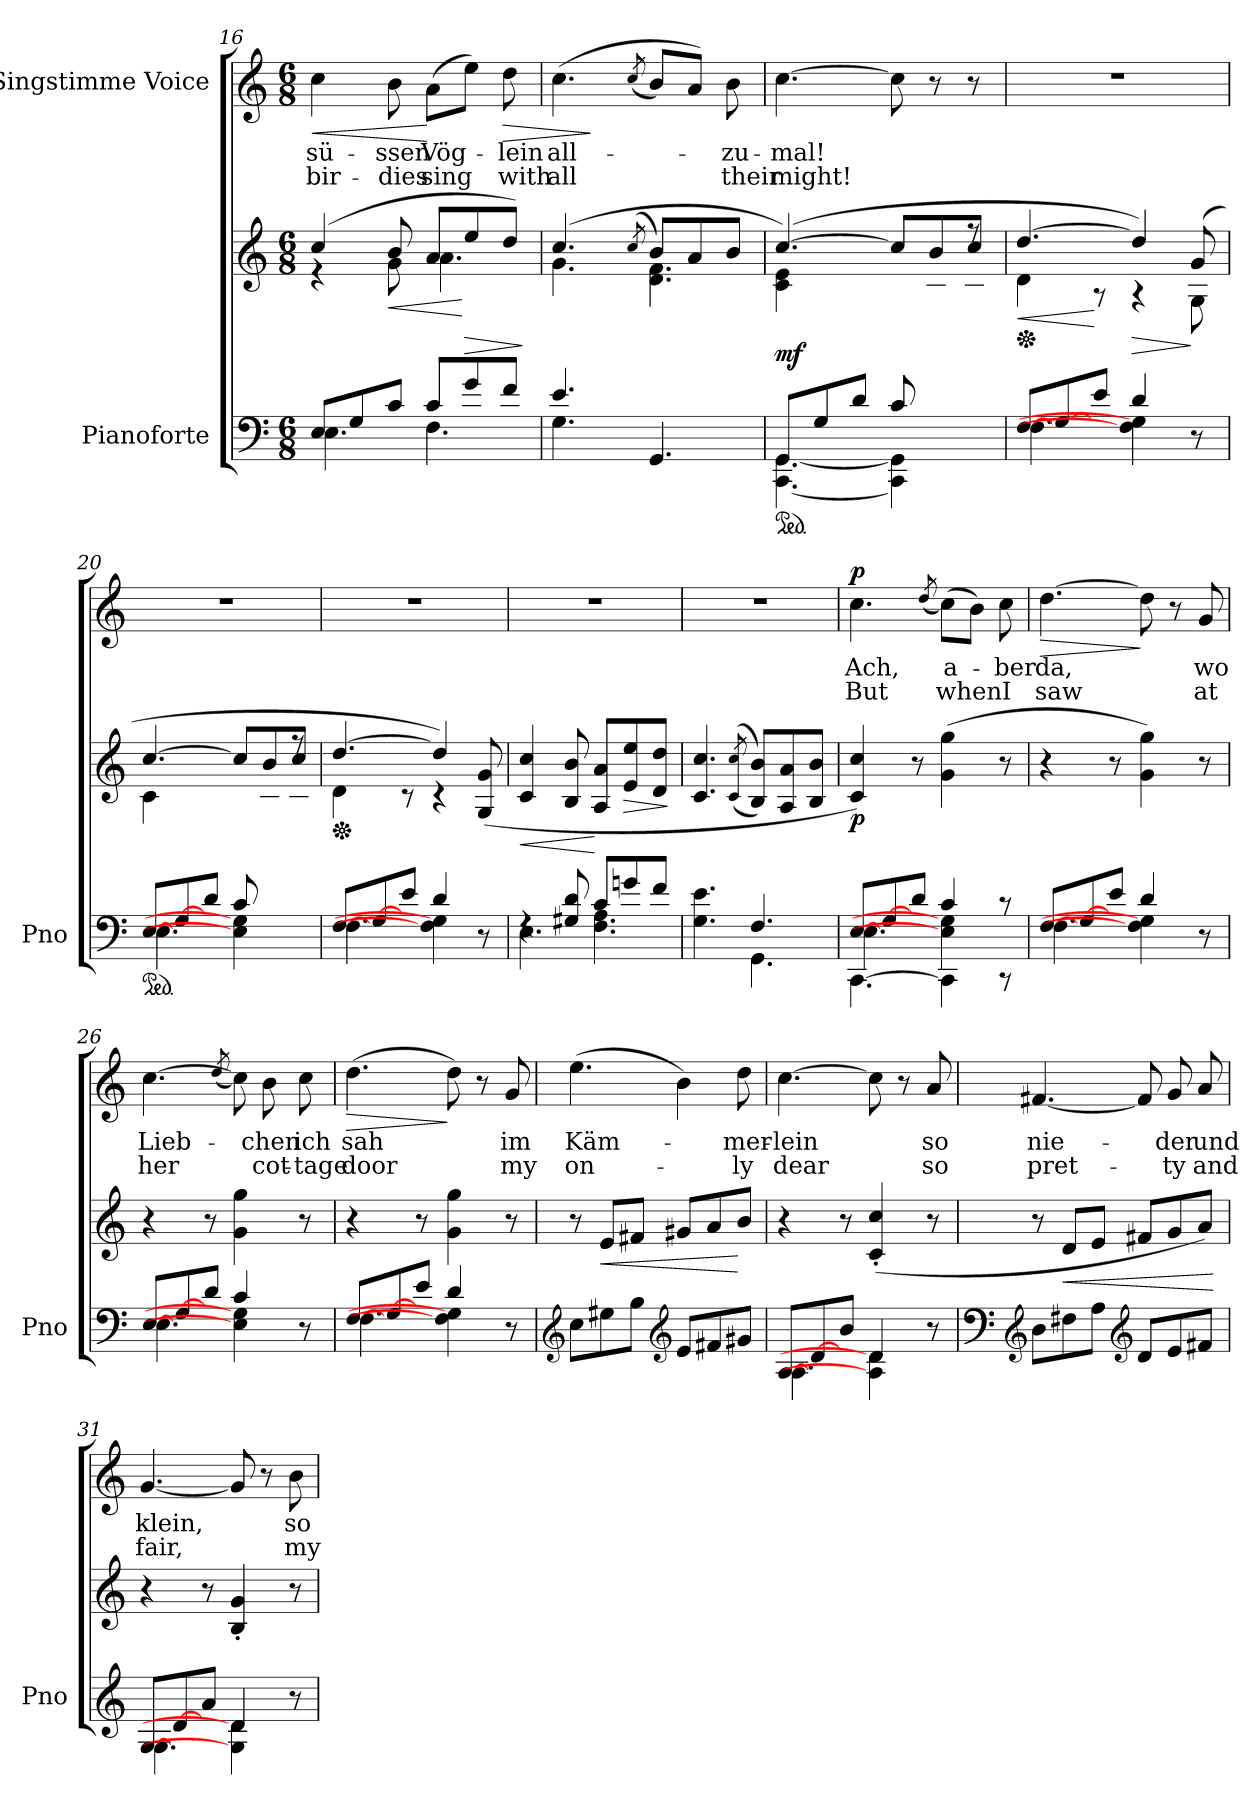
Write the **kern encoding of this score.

**kern	**kern	**dynam	**kern	**text	**text	**dynam
*part2	*part2	*part2	*part1	*part1	*part1	*part1
*staff3	*staff2	*staff2/3	*staff1	*staff1	*staff1	*staff1
*I"Pianoforte	*	*	*I"Singstimme Voice	*	*	*
*I'Pno	*	*	*	*	*	*
!!LO:LB:g=z
*clefF4	*clefG2	*	*clefG2	*	*	*
*k[]	*k[]	*	*k[]	*	*	*
*M6/8	*M6/8	*	*M6/8	*	*	*
=16	=16	=16	=16	=16	=16	=16
!LO:N:head=solid	!	!	!	!LO:LY:b	!LO:LY:b	!LO:HP:b
*^	*^	*	*	*	*	*
8E/L	4.E\	(>4cc/	4r	.	4cc\	sü-	bir-	<
8G/	.	.	.	.	.	.	.	.
!	!	!	!	!LO:HP:b	!	!LO:LY:b	!LO:LY:b	!
8c/J	.	8b/	8g\	<	8b\	-ssen	-dies	.
!	!	!LO:N:head=solid	!	!	!	!LO:LY:b	!LO:LY:b	!
8c/L	4.F\	8a/L	4.a\	.	(>8a\L	Vög-	sing	[
!	!	!	!	!LO:HP:n=1:b	!	!	!	!
8g/	.	8ee/	.	[ >	8ee\J)	.	.	.
!	!	!	!	!	!	!LO:LY:b	!LO:LY:b	!LO:HP:b
8f/J	.	8dd/J)	.	.	8dd\	-lein	with	>
*v	*v	*	*	*	*	*	*	*
*	*v	*v	*	*	*	*	*
.	.	]	.	.	.	.
=17	=17	=17	=17	=17	=17	=17
*^	*^	*	*	*	*	*
!	!	!	!	!	!	!LO:LY:b	!LO:LY:b	!
*	*	*	*	*	*^	*	*	*
4.e/	4.G\	(>4.cc/	4.g\	.	(>4.cc\	8reyy	all-	all	.
.	.	.	.	.	.	2ryy	.	.	]
.	.	(<8qcc/	.	.	(<8qcc/	.	.	.	.
4.GG/	4.ryy	8b/L)	4.d\ 4.f\	.	8b/L)	.	.	.	.
.	.	8a/	.	.	8a/J)	.	.	.	.
!	!	!	!	!	!	!	!LO:LY:b	!LO:LY:b	!
.	.	8b/J	.	.	8b\	8ryy	-zu-	their	.
*	*	*v	*v	*	*	*	*	*	*
*	*	*	*	*v	*v	*	*	*
=18	=18	=18	=18	=18	=18	=18	=18
*ped	*	*	*	*	*	*	*
*	*	*	*	*^	*	*	*
!LO:N:head=solid	!	!	!LO:DY:b	!	!	!LO:LY:b	!LO:LY:b	!
*	*	*^	*	*	*	*	*	*
*	*	*	*^	*	*v	*v	*	*	*
8GG/L	[4.CC\ [4.GG\	(>[4.cc/)	4c\ 4e\	2ryy	mf	[4.cc\	-mal!	might!	.
8G/	.	.	.	.	.	.	.	.	.
8d/J	.	.	8reyy	.	.	.	.	.	.
8c/L	4CC\] 4GG\]	8cc/L]	4reyy	.	.	8cc\]	.	.	.
4ryy	.	8b/	.	8B\	.	8r	.	.	.
.	8ryy	8cc/J	8rff	8c\J	.	8r	.	.	.
=19	=19	=19	=19	=19	=19	=19	=19	=19	=19
!LO:N:head=solid	!	!	!	!	!	!	!	!	!
*	*	*v	*v	*v	*	*	*	*	*
*	*	*Xped	*	*	*	*	*
*	*	*^	*	*	*	*	*
*	*	*	*^	*	*	*	*	*
!	!	!	!	!	!LO:HP:b	!	!	!	!
*	*	*	*v	*v	*	*	*	*	*
[8F/L	4.F\	[4.dd/	4d\	<	2.r	.	.	.
[8G/	.	.	.	.	.	.	.	.
8e/J	.	.	8r	[	.	.	.	.
!	!	!	!	!LO:HP:b	!	!	!	!
4d/	4F\] 4G\]	4dd/])	4r	>	.	.	.	.
8r	8ryy	(>8g/	8G\	]	.	.	.	.
*	*	*v	*v	*	*	*	*	*
=20	=20	=20	=20	=20	=20	=20	=20
*ped	*	*	*	*	*	*	*
*	*	*^	*	*	*	*	*
!LO:N:head=solid	!	!	!	!	!	!	!	!
*	*	*	*^	*	*	*	*	*
[8E/L	4.E\	[4.cc/	4c\	2ryy	.	2.r	.	.	.
[8G/	.	.	.	.	.	.	.	.	.
8d/J	.	.	8reyy	.	.	.	.	.	.
8c/L	4E\] 4G\]	8cc/L]	4reyy	.	.	.	.	.	.
4ryy	.	8b/	.	8B\	.	.	.	.	.
.	8ryy	8cc/J	8rff	8c\J	.	.	.	.	.
!!LO:PB:g=z
=21	=21	=21	=21	=21	=21	=21	=21	=21	=21
!LO:N:head=solid	!	!	!	!	!	!	!	!	!
*	*	*v	*v	*v	*	*	*	*	*
*	*	*Xped	*	*	*	*	*
*	*	*^	*	*	*	*	*
[8F/L	4.F\	[4.dd/	4d\	.	2.r	.	.	.
[8G/	.	.	.	.	.	.	.	.
8e/J	.	.	8r	.	.	.	.	.
4d/	4F\] 4G\]	4dd/])	4r	.	.	.	.	.
8r	8ryy	(>8G/ 8g/	8ryy	.	.	.	.	.
=22	=22	=22	=22	=22	=22	=22	=22	=22
!	!	!	!	!LO:HP:b	!	!	!	!
*	*	*v	*v	*	*	*	*	*
4rF	4.E\	4c/ 4cc/	<	2.r	.	.	.
8G#X/ 8d/	.	8B/ 8b/	.	.	.	.	.
8c/L	4.F\ 4.A\	8A/ 8a/L	[	.	.	.	.
!	!	!	!LO:HP:b	!	!	!	!
8gn/	.	8e/ 8ee/	>	.	.	.	.
8f/J	.	8d/ 8dd/J	.	.	.	.	.
*v	*v	*	*	*	*	*	*
.	.	]	.	.	.	.
=23	=23	=23	=23	=23	=23	=23
*^	*	*	*	*	*	*
4.G\ 4.e\	4.ryy	4.c/ 4.cc/	.	2.r	.	.	.
.	.	(<(<8qc/ 8qcc/	.	.	.	.	.
4.F/	4.GG\	8B/ 8b/L))	.	.	.	.	.
.	.	8A/ 8a/	.	.	.	.	.
.	.	8B/ 8b/J	.	.	.	.	.
*v	*v	*	*	*	*	*	*
=24	=24	=24	=24	=24	=24	=24
!LO:N:head=solid	!	!LO:DY:b	!	!LO:LY:b	!LO:LY:b	!LO:DY:a
*^	*	*	*	*	*	*
*	*^	*	*	*	*	*	*
(>[8E/L	4.E\	[4.CC\	4c/ 4cc/)	p	4.cc\	Ach,	But	p
[8G/	.	.	.	.	.	.	.	.
8d/J	.	.	8r	.	.	.	.	.
.	.	.	.	.	(<8qdd/	.	.	.
!	!	!	!	!	!	!LO:LY:b	!LO:LY:b	!
4c/	4E\] 4G\]	4CC\]	(4g\ 4gg\	.	(>8cc\L)	a-	when	.
.	.	.	.	.	8b\J)	.	.	.
!	!	!	!	!	!	!LO:LY:b	!LO:LY:b	!
8r	8ryy	8r	8r	.	8cc\	-ber	I	.
=25	=25	=25	=25	=25	=25	=25	=25	=25
!LO:N:head=solid	!	!	!	!	!	!LO:LY:b	!LO:LY:b	!LO:HP:b
*	*v	*v	*	*	*	*	*	*
(>[8F/L	4.F\	4r	.	[4.dd\	da,	saw	>
[8G/	.	.	.	.	.	.	.
8e/J	.	8r	.	.	.	.	.
4d/	4F\] 4G\]	4g\ 4gg\)	.	8dd\]	.	.	]
.	.	.	.	8r	.	.	.
!	!	!	!	!	!LO:LY:b	!LO:LY:b	!
8r	8ryy	8r	.	8g/	wo	at	.
=26	=26	=26	=26	=26	=26	=26	=26
!LO:N:head=solid	!	!	!	!	!LO:LY:b	!LO:LY:b	!
(>[8E/L	4.E\	4r	.	[4.cc\	Lieb-	her	.
[8G/	.	.	.	.	.	.	.
8d/J	.	8r	.	.	.	.	.
.	.	.	.	(<8qdd/	.	.	.
4c/	4E\] 4G\]	4g\ 4gg\)	.	8cc\])	.	.	.
!	!	!	!	!	!LO:LY:b	!LO:LY:b	!
.	.	.	.	8b\	-chen	cot-	.
!	!	!	!	!	!LO:LY:b	!LO:LY:b	!
8r	8ryy	8r	.	8cc\	ich	-tage	.
!!LO:LB:g=z
=27	=27	=27	=27	=27	=27	=27	=27
!LO:N:head=solid	!	!	!	!	!LO:LY:b	!LO:LY:b	!LO:HP:b
(<[8F/L	4.F\	4r	.	(>4.dd\	sah	door	>
[8G/	.	.	.	.	.	.	.
8e/J	.	8r	.	.	.	.	.
4d/	4F\] 4G\]	4g\ 4gg\)	.	8dd\)	.	.	]
.	.	.	.	8r	.	.	.
!	!	!	!	!	!LO:LY:b	!LO:LY:b	!
8r	8ryy	8r	.	8g/	im	my	.
=28	=28	=28	=28	=28	=28	=28	=28
!	!	!	!	!	!LO:LY:b	!LO:LY:b	!
*v	*v	*	*	*	*	*	*
8E\L	8r	.	(>4.ee\	Käm-	on-	.
!	!	!LO:HP:b	!	!	!	!
8G#X\	8e/L	<	.	.	.	.
8B\J	8f#X/J	.	.	.	.	.
*clefG2	*	*	*	*	*	*
8e/L	8g#X/L	.	4b\)	.	.	.
8f#X/	8a/	.	.	.	.	.
!	!	!	!	!LO:LY:b	!LO:LY:b	!
8g#X/J	8b/J)	[	8dd\	-mer-	-ly	.
=29	=29	=29	=29	=29	=29	=29
!LO:N:head=solid	!	!	!	!LO:LY:b	!LO:LY:b	!
*^	*	*	*	*	*	*
(<[8A/L	4.A\	4r	.	[4.cc\	-lein	dear	.
[8d/	.	.	.	.	.	.	.
8b/J	.	8r	.	.	.	.	.
4d/	4A\] 4d\]	(4c/' 4cc/'	.	8cc\]	.	.	.
.	.	.	.	8r	.	.	.
!	!	!	!	!	!LO:LY:b	!LO:LY:b	!
8r	8ryy	8r	.	8a/	so	so	.
*v	*v	*	*	*	*	*	*
=30	=30	=30	=30	=30	=30	=30
*clefF4	*	*	*	*	*	*
*^	*	*	*	*	*	*
!	!	!	!	!	!LO:LY:b	!LO:LY:b	!
*v	*v	*	*	*	*	*	*
8D\L	8r	.	[4.f#X/	nie-	pret-	.
!	!	!LO:HP:b	!	!	!	!
8F#X\	8d/L	<	.	.	.	.
8A\J	8e/J	.	.	.	.	.
*clefG2	*	*	*	*	*	*
8d/L	8f#X/L	.	8f#/]	.	.	.
!	!	!	!	!LO:LY:b	!LO:LY:b	!
8e/	8g/	.	8g/	-der	-ty	.
!	!	!	!	!LO:LY:b	!LO:LY:b	!
8f#X/J	8a/J)	.	8a/	und	and	.
.	.	[	.	.	.	.
=31	=31	=31	=31	=31	=31	=31
!LO:N:head=solid	!	!	!	!LO:LY:b	!LO:LY:b	!
*^	*	*	*	*	*	*
[8G/L	4.G\	4r	.	[4.g/	klein,	fair,	.
[8d/	.	.	.	.	.	.	.
8a/J	.	8r	.	.	.	.	.
4d/	4G\] 4d\]	(4B/' 4g/'	.	8g/]	.	.	.
.	.	.	.	8r	.	.	.
!	!	!	!	!	!LO:LY:b	!LO:LY:b	!
8r	8ryy	8r	.	8b\	so	my	.
*v	*v	*	*	*	*	*	*
=	=	=	=	=	=	=
*-	*-	*-	*-	*-	*-	*-
